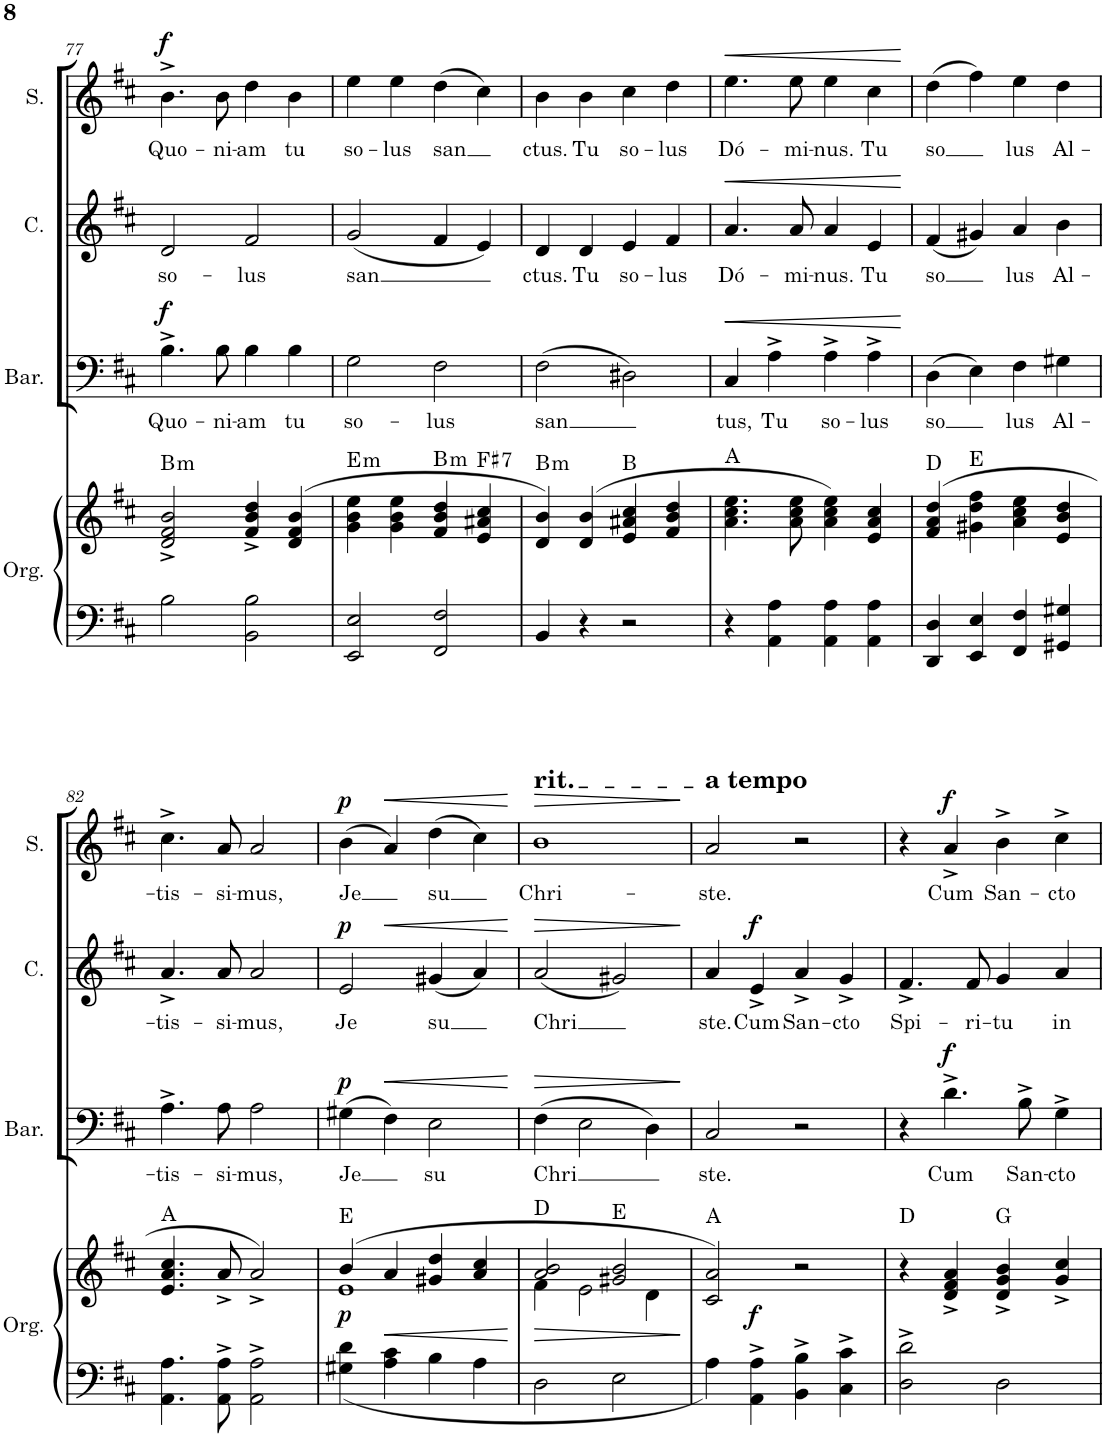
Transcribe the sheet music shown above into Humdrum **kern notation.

**kern	**kern	**dynam	**harte	**kern	**text	**dynam	**kern	**text	**dynam	**kern	**text	**dynam
*part4	*part4	*part4	*part4	*part3	*part3	*part3	*part2	*part2	*part2	*part1	*part1	*part1
*staff5	*staff4	*staff4/5	*	*staff3	*staff3	*staff3	*staff2	*staff2	*staff2	*staff1	*staff1	*staff1
*I"Órgano	*	*	*	*I"Barítono	*	*	*I"Contralto	*	*	*I"Soprano	*	*
*	*	*	*	*I'Bar.	*	*	*I'C.	*	*	*I'S.	*	*
!!LO:PB:g=z
*clefF4	*clefG2	*	*	*clefF4	*	*	*clefG2	*	*	*clefG2	*	*
*k[f#c#]	*k[f#c#]	*	*	*k[f#c#]	*	*	*k[f#c#]	*	*	*k[f#c#]	*	*
*M4/4	*M4/4	*	*	*M4/4	*	*	*M4/4	*	*	*M4/4	*	*
*met(c)	*met(c)	*	*	*met(c)	*	*	*met(c)	*	*	*met(c)	*	*
=77	=77	=77	=77	=77	=77	=77	=77	=77	=77	=77	=77	=77
!	!	!	!LO:H:kt=m	!	!LO:LY:b	!LO:DY:a	!	!LO:LY:b	!	!	!LO:LY:b	!LO:DY:a
2B\	2d/^ 2f#/^ 2b/^	.	B:min	4.B^\	Quo-	f	2d/	so-	.	4.b^\	Quo-	f
!	!	!	!	!	!LO:LY:b	!	!	!	!	!	!LO:LY:b	!
.	.	.	.	8B\	-ni-	.	.	.	.	8b\	-ni-	.
!	!	!	!	!	!LO:LY:b	!	!	!LO:LY:b	!	!	!LO:LY:b	!
2BB\ 2B\	4f#/^ 4b/^ 4dd/^	.	.	4B\	-am	.	2f#/	-lus	.	4dd\	-am	.
!	!	!	!	!	!LO:LY:b	!	!	!	!	!	!LO:LY:b	!
.	(4d/ 4f#/ 4b/	.	.	4B\	tu	.	.	.	.	4b\	tu	.
=78	=78	=78	=78	=78	=78	=78	=78	=78	=78	=78	=78	=78
!	!	!	!LO:H:kt=m	!	!LO:LY:b	!	!	!LO:LY:b	!	!	!LO:LY:b	!
2EE/ 2E/	4g\ 4b\ 4ee\	.	E:min	2G\	so-	.	(2g/	san	.	4ee\	so-	.
!	!	!	!	!	!	!	!	!	!	!	!LO:LY:b	!
.	4g\ 4b\ 4ee\	.	.	.	.	.	.	.	.	4ee\	-lus	.
!	!	!	!LO:H:kt=m	!	!LO:LY:b	!	!	!	!	!	!LO:LY:b	!
2FF#/ 2F#/	4f#/ 4b/ 4dd/	.	B:min	2F#\	-lus	.	4f#/	.	.	(4dd\	san	.
!	!	!	!LO:H:kt=7	!	!	!	!	!	!	!	!	!
.	4e/ 4a#X/ 4cc#/	.	F#:7	.	.	.	4e/)	.	.	4cc#\)	.	.
=79	=79	=79	=79	=79	=79	=79	=79	=79	=79	=79	=79	=79
!	!	!	!LO:H:kt=m	!	!LO:LY:b	!	!	!LO:LY:b	!	!	!LO:LY:b	!
4BB/	4d/ 4b/)	.	B:min	(2F#\	san	.	4d/	ctus.	.	4b\	ctus.	.
!	!	!	!	!	!	!	!	!LO:LY:b	!	!	!LO:LY:b	!
4r	(4d/ 4b/	.	.	.	.	.	4d/	Tu	.	4b\	Tu	.
!	!	!	!	!	!	!	!	!LO:LY:b	!	!	!LO:LY:b	!
2r	4e/ 4a#X/ 4cc#/	.	B:maj	2D#X\)	.	.	4e/	so-	.	4cc#\	so-	.
!	!	!	!	!	!	!	!	!LO:LY:b	!	!	!LO:LY:b	!
.	4f#/ 4b/ 4dd/	.	.	.	.	.	4f#/	-lus	.	4dd\	-lus	.
=80	=80	=80	=80	=80	=80	=80	=80	=80	=80	=80	=80	=80
!	!	!	!	!	!LO:LY:b	!LO:HP:b	!	!LO:LY:b	!LO:HP:b	!	!LO:LY:b	!LO:HP:b
4r	4.a\ 4.cc#\ 4.ee\	.	A:maj	4C#/	tus,	<	4.a/	Dó-	<	4.ee\	Dó-	<
!	!	!	!	!	!LO:LY:b	!	!	!	!	!	!	!
4AA\ 4A\	.	.	.	4A^\	Tu	.	.	.	.	.	.	.
!	!	!	!	!	!	!	!	!LO:LY:b	!	!	!LO:LY:b	!
.	8a\ 8cc#\ 8ee\	.	.	.	.	.	8a/	-mi-	.	8ee\	-mi-	.
!	!	!	!	!	!LO:LY:b	!	!	!LO:LY:b	!	!	!LO:LY:b	!
4AA\ 4A\	4a\ 4cc#\ 4ee\)	.	.	4A^\	so-	.	4a/	-nus.	.	4ee\	-nus.	.
!	!	!	!	!	!LO:LY:b	!	!	!LO:LY:b	!	!	!LO:LY:b	!
4AA\ 4A\	4e/ 4a/ 4cc#/	.	.	4A^\	-lus	.	4e/	Tu	.	4cc#\	Tu	.
.	.	.	.	.	.	[	.	.	[	.	.	[
=81	=81	=81	=81	=81	=81	=81	=81	=81	=81	=81	=81	=81
!	!	!	!	!	!LO:LY:b	!	!	!LO:LY:b	!	!	!LO:LY:b	!
4DD/ 4D/	(4f#/ 4a/ 4dd/	.	D:maj	(4D\	so	.	(4f#/	so	.	(4dd\	so	.
4EE/ 4E/	4g#X\ 4dd\ 4ff#\	.	E:maj	4E\)	.	.	4g#X/)	.	.	4ff#\)	.	.
!	!	!	!	!	!LO:LY:b	!	!	!LO:LY:b	!	!	!LO:LY:b	!
4FF#/ 4F#/	4a\ 4cc#\ 4ee\	.	.	4F#\	lus	.	4a/	lus	.	4ee\	lus	.
!	!	!	!	!	!LO:LY:b	!	!	!LO:LY:b	!	!	!LO:LY:b	!
4GG#X/ 4G#X/	4e/ 4b/ 4dd/	.	.	4G#X\	Al-	.	4b\	Al-	.	4dd\	Al-	.
!!LO:LB:g=z
=82	=82	=82	=82	=82	=82	=82	=82	=82	=82	=82	=82	=82
!	!	!	!	!	!LO:LY:b	!	!	!LO:LY:b	!	!	!LO:LY:b	!
4.AA\ 4.A\	4.e/ 4.a/ 4.cc#/	.	A:maj	4.A^\	-tis-	.	4.a^/	-tis-	.	4.cc#^\	-tis-	.
!	!	!	!	!	!LO:LY:b	!	!	!LO:LY:b	!	!	!LO:LY:b	!
8AA\^ 8A\^	8a^/	.	.	8A\	-si-	.	8a/	-si-	.	8a/	-si-	.
!	!	!	!	!	!LO:LY:b	!	!	!LO:LY:b	!	!	!LO:LY:b	!
2AA\^ 2A\^	2a^/)	.	.	2A\	-mus,	.	2a/	-mus,	.	2a/	-mus,	.
=83	=83	=83	=83	=83	=83	=83	=83	=83	=83	=83	=83	=83
*	*^	*	*	*	*	*	*	*	*	*	*	*
!	!	!	!LO:DY:b	!	!	!LO:LY:b	!LO:DY:a	!	!LO:LY:b	!LO:DY:a	!	!LO:LY:b	!LO:DY:a
4G#X\ 4d\	(4b/	1e	p	E:maj	(4G#X\	Je	p	2e/	Je	p	(4b\	Je	p
!	!	!	!LO:HP:b	!	!	!	!LO:HP:b	!	!	!	!	!	!LO:HP:b
4A\ 4c#\	4a/	.	<	.	4F#\)	.	<	.	.	.	4a/)	.	<
!	!	!	!	!	!	!LO:LY:b	!	!	!LO:LY:b	!LO:HP:b	!	!LO:LY:b	!
4B\	4g#X/ 4dd/	.	.	.	2E\	su	.	(4g#X/	su	<	(4dd\	su	.
4A\	4a/ 4cc#/	.	.	.	.	.	.	4a/)	.	.	4cc#\)	.	.
*	*v	*v	*	*	*	*	*	*	*	*	*	*	*
.	.	[	.	.	.	[	.	.	[	.	.	[
=84	=84	=84	=84	=84	=84	=84	=84	=84	=84	=84	=84	=84
!	!	!	!	!	!	!	!	!	!	!LO:TX:a:t=rit.	!	!
!	!	!LO:HP:b	!	!	!LO:LY:b	!LO:HP:b	!	!LO:LY:b	!LO:HP:b	!	!LO:LY:b	!LO:HP:b
*	*^	*	*	*	*	*	*	*	*	*	*	*
2D\	2a/ 2b/	4f#\	>	D:maj	(4F#\	Chri	>	(2a/	Chri	>	1b	Chri-	>
.	.	2e\	.	.	2E\	.	.	.	.	.	.	.	.
2E\	2g#X/ 2b/	.	.	E:maj	.	.	.	2g#X/)	.	.	.	.	.
.	.	4d\	.	.	4D\)	.	.	.	.	.	.	.	.
*	*v	*v	*	*	*	*	*	*	*	*	*	*	*
.	.	]	.	.	.	]	.	.	]	.	.	.
=85	=85	=85	=85	=85	=85	=85	=85	=85	=85	=85	=85	=85
!	!	!	!	!	!	!	!	!	!	!LO:TX:a:B:t=a tempo	!	!
!	!	!	!	!	!LO:LY:b	!	!	!LO:LY:b	!	!	!LO:LY:b	!
4A\	2c#/ 2a/)	.	A:maj	2C#/	ste.	.	4a/	ste.	.	2a/	-ste.	.
!	!	!LO:DY:a=2	!	!	!	!	!	!LO:LY:b	!LO:DY:a	!	!	!
4AA\^ 4A\^	.	f	.	.	.	.	4e^/	Cum	f	.	.	.
!	!	!	!	!	!	!	!	!LO:LY:b	!	!	!	!
4BB\^ 4B\^	2r	.	.	2r	.	.	4a^/	San-	.	2r	.	]
!	!	!	!	!	!	!	!	!LO:LY:b	!	!	!	!
4C#\^ 4c#\^	.	.	.	.	.	.	4g^/	-cto	.	.	.	.
=86	=86	=86	=86	=86	=86	=86	=86	=86	=86	=86	=86	=86
!	!	!	!	!	!	!	!	!LO:LY:b	!	!	!	!
2D\^ 2d\^	4r	.	D:maj	4r	.	.	4.f#^/	Spi-	.	4r	.	.
!	!	!	!	!	!LO:LY:b	!LO:DY:a	!	!	!	!	!LO:LY:b	!LO:DY:a
.	4d/^ 4f#/^ 4a/^	.	.	4.d^\	Cum	f	.	.	.	4a^/	Cum	f
!	!	!	!	!	!	!	!	!LO:LY:b	!	!	!	!
.	.	.	.	.	.	.	8f#/	-ri-	.	.	.	.
!	!	!	!	!	!	!	!	!LO:LY:b	!	!	!LO:LY:b	!
2D\	4d/^ 4g/^ 4b/^	.	G:maj	.	.	.	4g/	-tu	.	4b^\	San-	.
!	!	!	!	!	!LO:LY:b	!	!	!	!	!	!	!
.	.	.	.	8B^\	San-	.	.	.	.	.	.	.
!	!	!	!	!	!LO:LY:b	!	!	!LO:LY:b	!	!	!LO:LY:b	!
.	4g/^ 4cc#/^	.	.	4G^\	-cto	.	4a/	in	.	4cc#^\	-cto	.
=	=	=	=	=	=	=	=	=	=	=	=	=
*-	*-	*-	*-	*-	*-	*-	*-	*-	*-	*-	*-	*-
